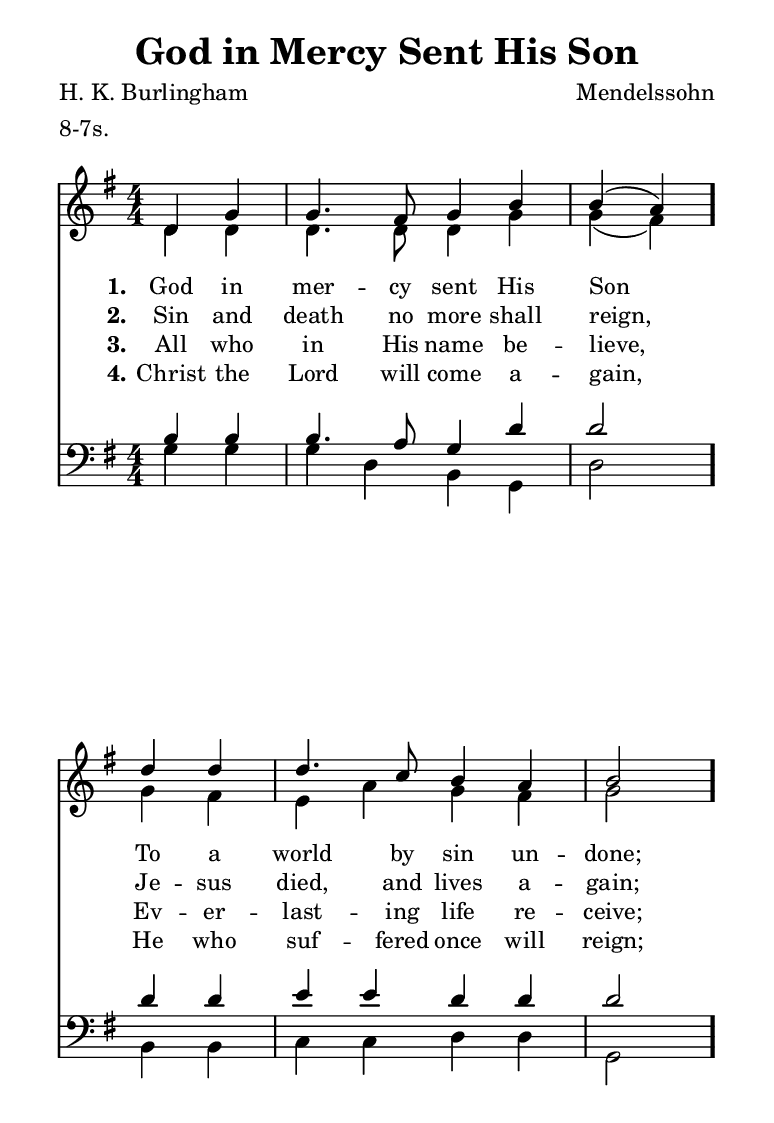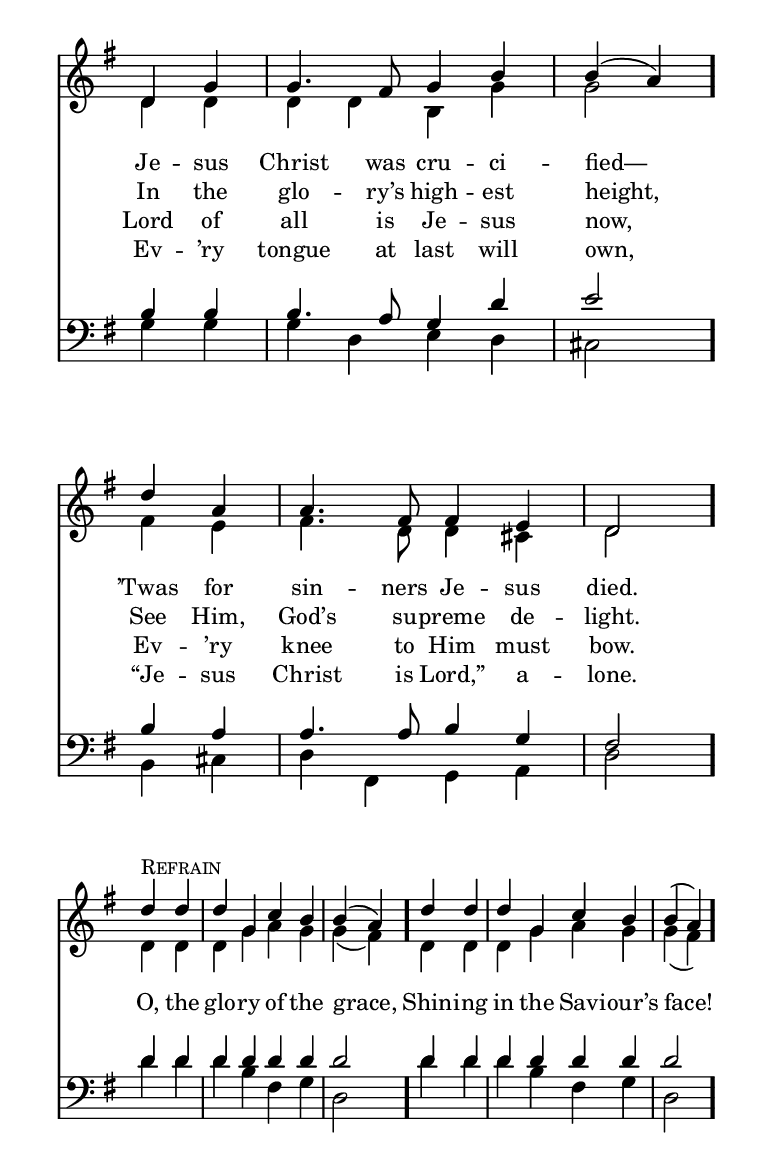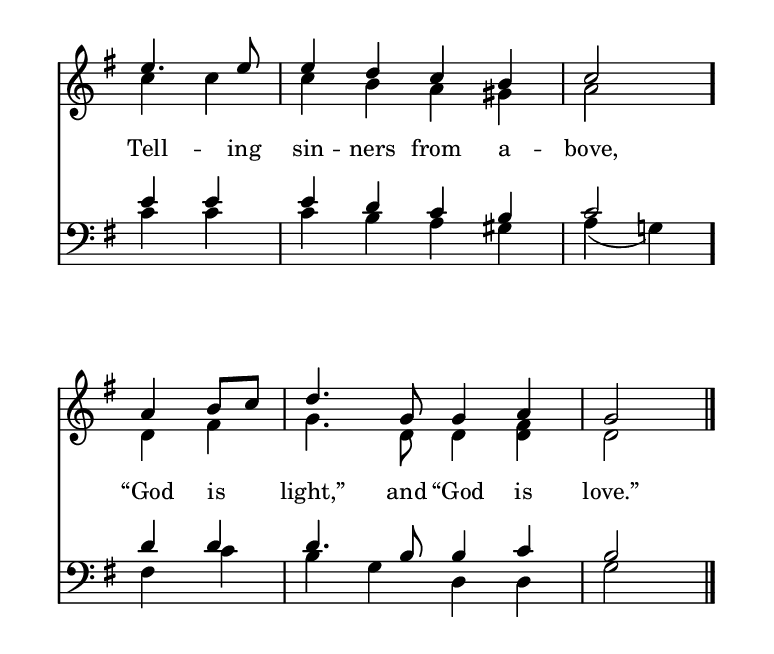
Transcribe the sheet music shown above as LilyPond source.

\include "common/global.ily"
\paper {
  \include "common/paper.ily"
  %ragged-bottom = ##t
  %ragged-last-bottom = ##t
  %systems-per-page = ##f
  %page-count = ##f
}

\header{
  hymnnumber = "16"
  title = "God in Mercy Sent His Son"
  tunename = "Herald Angels"
  meter = "8-7s."
  poet = "H. K. Burlingham"
  composer = "Mendelssohn"
  %copyright = ""
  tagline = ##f
}

% for fermata in MIDI
ta = { \tempo 4=80 }
tb = { \tempo 4=40 }

patternAA = { c4 c4 | c4. c8 c4 c4 | c4( c4) } % Line 1 soprano / alto / bass, Line 3 soprano
patternAB = { c4 c4 | c4. c8 c4 c4 | c2 } % Line 1 tenor, Line 2 soprano, Line 3 tenor, Line 4 soprano / alto / tenor
patternAC = { c4 c8[ c8 ] | c4. c8 c4 c4 | c2 } % Refrain line 4 soprano

patternBA = { c4 c4 | c4 c4 c4 c4 | c2 } % Line 2 alto, Line 3 alto / bass, Line 4 bass, Refrain line 1 / 2 tenor / bass, Refrain line 3 tenor, Refrain line 4 bass
patternBB = { c4 c4 | c4 c4 c4 c4 | c4( c4) } % Refrain line 1 / 2 soprano / alto, Refrain line 3 bass
patternBC = { c4. c8 | c4 c4 c4 c4 | c2 } % Refrain line 3 soprano

global = {
  \include "common/overrides.ily"
  \override Staff.TimeSignature.style = #'numbered
  \time 4/4
  \override Score.MetronomeMark.transparent = ##t % hide all fermata changes too
  \ta
  \key g \major
  \partial 2
  \autoBeamOff
}

notesSoprano = {
\global
\relative c' {

  \changePitch \patternAA { d g   | g fis g b   | b a }
  \changePitch \patternAB { d d   | d c b a     | b   }
  \changePitch \patternAA { d, g  | g fis g b   | b a }
  \changePitch \patternAB { d a   | a fis fis e | d   }

  << s^\markup { \small \caps "Refrain" }
  \changePitch \patternBB { d' d  | d g, c b    | b a } >>
  \changePitch \patternBB { d d   | d g, c b    | b a }
  \changePitch \patternBC { e' e  | e d c b     | c   }
  \changePitch \patternAC { a b c | d g, g a    | g   }

  \bar "|."

}
}

notesAlto = {
\global
\relative e' {

  \changePitch \patternAA { d d    | d d d g       | g fis }
  \changePitch \patternBA { g fis  | e a g fis     | g     }
  \changePitch \patternBA { d d    | d d b g'      | g     }
  \changePitch \patternAB { fis e  | fis d d cis   | d     }

  \changePitch \patternBB { d d    | d g a g       | g fis }
  \changePitch \patternBB { d d    | d g a g       | g fis }
  \changePitch \patternBA { c' c   | c b a gis     | a     }
  \changePitch \patternAB { d, fis | g d d <d fis> | d     }

}
}

notesTenor = {
\global
\relative a {

  \changePitch \patternAB { b b  | b a g d' | d   }
  \changePitch \patternBA { d d  | e e d d  | d   }
  \changePitch \patternAB { b b  | b a g d' | e   }
  \changePitch \patternAB { b a  | a a b g  | fis }

  \changePitch \patternBA { d' d | d d d d  | d   }
  \changePitch \patternBA { d d  | d d d d  | d   }
  \changePitch \patternBA { e e  | e d c b  | c   }
  \changePitch \patternAB { d d  | d b b c  | b   }

}
}

notesBass = {
\global
\relative f {

  \changePitch \patternBA { g g    | g d b g    | d'   }
  \changePitch \patternBA { b b    | c c d d    | g,   }
  \changePitch \patternBA { g' g   | g d e d    | cis  }
  \changePitch \patternBA { b cis! | d fis, g a | d    }

  \changePitch \patternBA { d' d   | d b fis g  | d    }
  \changePitch \patternBA { d' d   | d b fis g  | d    }
% TODO optional notes
%<<
  \changePitch \patternBB { c' c   | c b a gis  | a g! }
%\\
%  \override NoteHead.font-size = #-4 { c,2 | c2 c4 e4 }
%>>
  \changePitch \patternBA { fis c' | b g d d    | g    }

}
}

Refrain = \lyricmode {

O, the glo -- ry of the grace, \bar "."
Shin -- ing in the Sav -- iour’s face! \bar "." \break
Tell -- ing sin -- ners from a -- bove, \bar "."
“God is light,” and “God is love.” \bar "." \break

}

wordsA = \lyricmode {
\set stanza = "1."

God in mer -- cy sent His Son \bar "."
To a world by sin un -- done; \bar "." \break
Je -- sus Christ was cru -- ci -- fied— \bar "."
’Twas for sin -- ners Je -- sus died. \bar "." \break

}

wordsB = \lyricmode {
\set stanza = "2."

Sin and death no more shall reign,
Je -- sus died, and lives a -- gain;
In the glo -- ry’s high -- est height,
See Him, God’s su -- preme de -- light.

\Refrain

}

wordsC = \lyricmode {
\set stanza = "3."

All who in His name be -- lieve,
Ev -- er -- last -- ing life re -- ceive;
Lord of all is Je -- sus now,
Ev -- ’ry knee to Him must bow.

}

wordsD = \lyricmode {
\set stanza = "4."

Christ the Lord will come a -- gain,
He who suf -- fered once will reign;
Ev -- ’ry tongue at last will own,
“Je -- sus Christ is Lord,” a -- lone.

}

\score {
  \context ChoirStaff <<
    \context Staff = upper <<
      \set ChoirStaff.systemStartDelimiter = #'SystemStartBar
      \context Voice  = sopranos { \voiceOne << \notesSoprano >> }
      \context Voice  = altos { \voiceTwo << \notesAlto >> }
      \context Lyrics = one   \lyricsto sopranos \wordsA
      \context Lyrics = two   \lyricsto sopranos \wordsB
      \context Lyrics = three \lyricsto sopranos \wordsC
      \context Lyrics = four  \lyricsto sopranos \wordsD
      %\context Lyrics = five  \lyricsto sopranos \wordsE
    >>
    \context Staff = men <<
      \clef bass
      \context Voice  = tenors { \voiceOne << \notesTenor >> }
      \context Voice  = basses { \voiceTwo << \notesBass >> }
    >>
  >>
  \layout {
    \include "common/layout.ily"
  }
  \midi{
    \include "common/midi.ily"
  }
}

\version "2.19.49"  % necessary for upgrading to future LilyPond versions.

% vi:set et ts=2 sw=2 ai nocindent syntax=lilypond:
